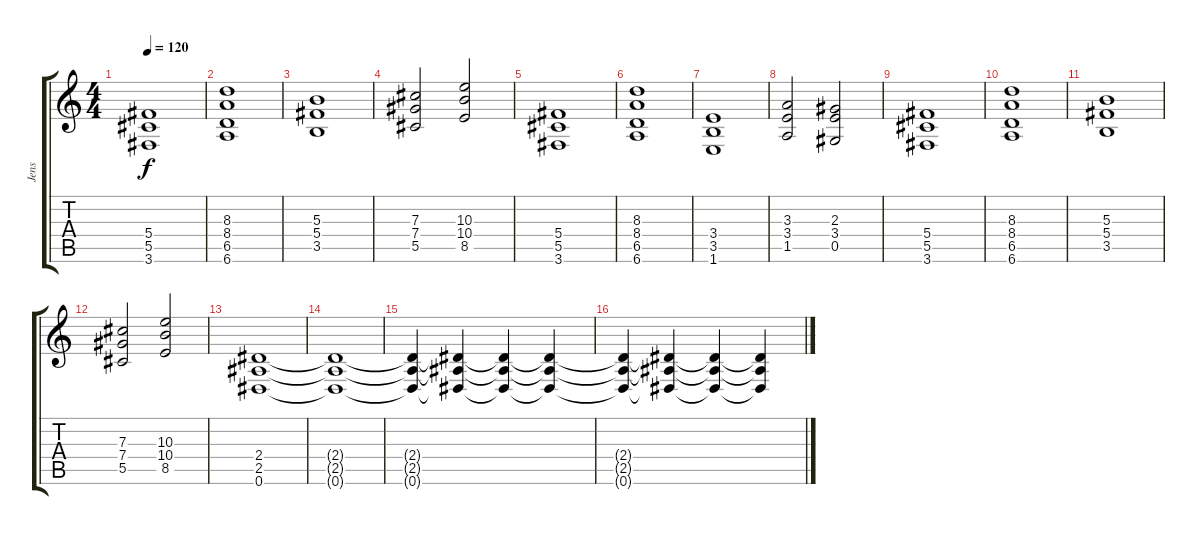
\track ("Jens" "Jens") {instrument distortionguitar}
\staff {score tabs}
\tuning (Eb4 Bb3 Gb3 Db3 Ab2 Eb2) {hide}
\ts (4 4)
\tempo 120
\clef g2
\ks c
(5.4 5.5 3.6).1{dy f} |
(8.3 8.4 6.5 6.6).1 |
(5.3 5.4 3.5).1 |
(7.3 7.4 5.5).2 (10.3 10.4 8.5).2 |
(5.4 5.5 3.6).1 |
(8.3 8.4 6.5 6.6).1 |
(3.4 3.5 1.6).1 |
(3.3 3.4 1.5).2 (2.3 3.4 0.5).2 |
(5.4 5.5 3.6).1 |
(8.3 8.4 6.5 6.6).1 |
(5.3 5.4 3.5).1 |
(7.3 7.4 5.5).2 (10.3 10.4 8.5).2 |
(2.4 2.5 0.6).1 |
(2.4{t} 2.5{t} 0.6{t}).1 |
(2.4{t} 2.5{t} 0.6{t}).4{volume 14} (2.4{t} 2.5{t} 0.6{t}).4 (2.4{t} 2.5{t} 0.6{t}).4 (2.4{t} 2.5{t} 0.6{t}).4 |
(2.4{t} 2.5{t} 0.6{t}).4{volume 12} (2.4{t} 2.5{t} 0.6{t}).4 (2.4{t} 2.5{t} 0.6{t}).4 (2.4{t} 2.5{t} 0.6{t}).4
